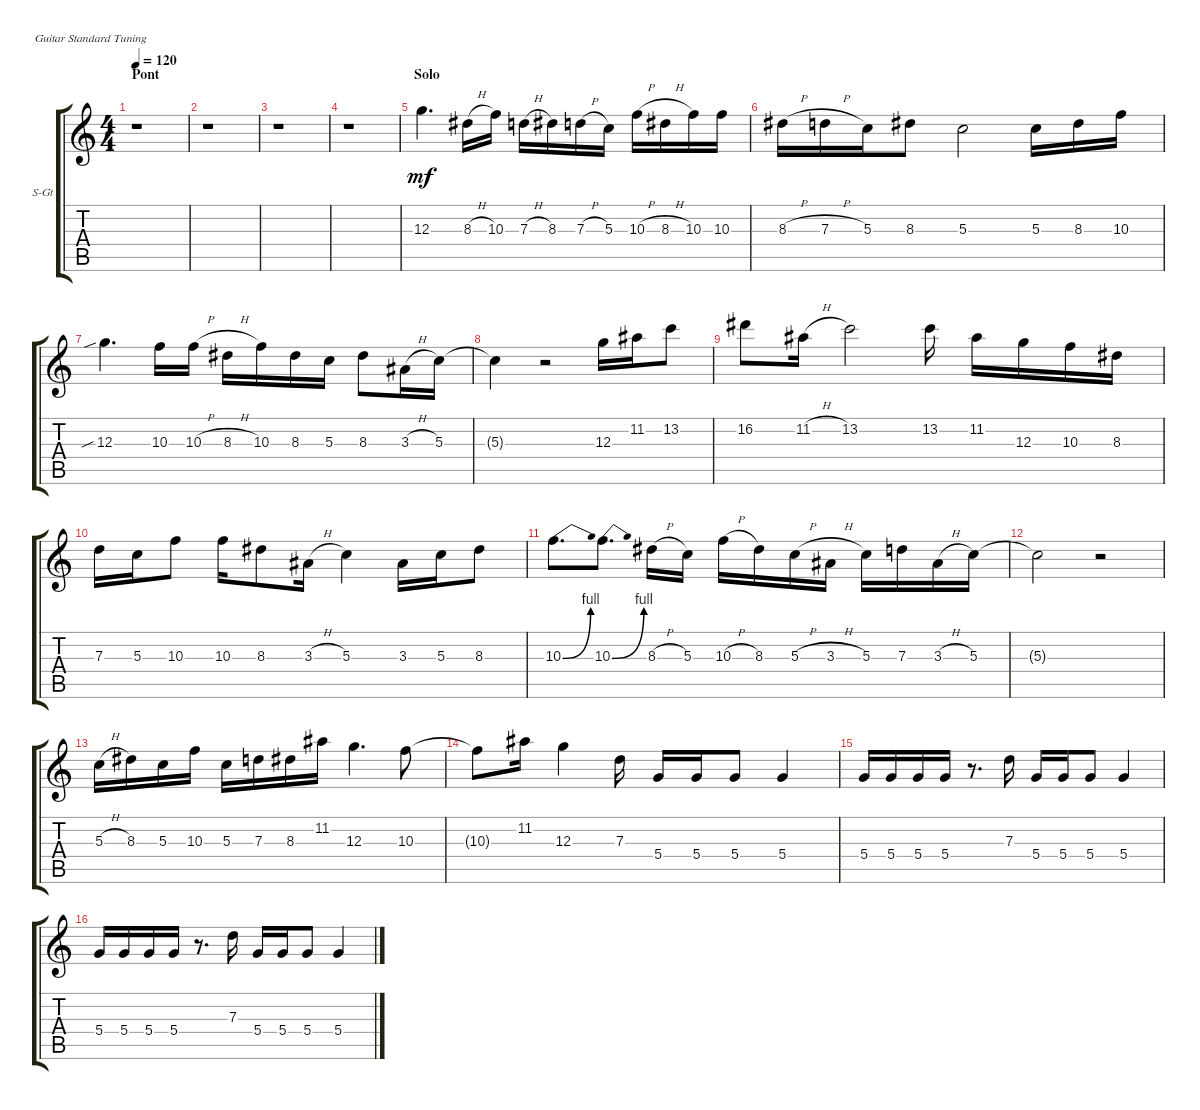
\defaultSystemsLayout 4
\bracketExtendMode groupsimilarinstruments
\firstSystemTrackNameOrientation horizontal
\otherSystemsTrackNameOrientation horizontal
\track ("Steel Guitar" "S-Gt") {instrument acousticguitarsteel}
\staff {score tabs}
\tuning (E4 B3 G3 D3 A2 E2)
\ts (4 4)
\section ("" "Pont")
\tempo 120
\clef g2
\ks c
r.1{dy mf} |
r.1 |
r.1 |
r.1 |
\section ("" "Solo")
12.3.4{d} 8.3{h}.16 10.3.16 7.3{h}.16 8.3.16 7.3{h}.16 5.3.16 10.3{h}.16 8.3{h}.16 10.3.16 10.3.16 |
8.3{h}.16 7.3{h}.16 5.3.16 8.3.8 5.3.2 5.3.16 8.3.16 10.3.16 |
12.3{sib}.4{d} 10.3.16 10.3{h}.16 8.3{h}.16 10.3.16 8.3.16 5.3.16 8.3.8 3.3{h}.16 5.3.16 |
5.3{t}.4 r.2 12.3.16 11.2.16 13.2.8 |
16.2.8 11.2{h}.16 13.2.2 13.2.16 11.2.16 12.3.16 10.3.16 8.3.16 |
7.3.16 5.3.16 10.3.8 10.3.16 8.3.8 3.3{h}.16 5.3.4 3.3.16 5.3.16 8.3.8 |
10.3{be (bend 0 0 15 4)}.8{d} 10.3{be (bend 0 0 15 4)}.8{d} 8.3{h}.16 5.3.16 10.3{h}.16 8.3.16 5.3{h}.16 3.3{h}.16 5.3.16 7.3.16 3.3{h}.16 5.3.16 |
5.3{t}.2 r.2 |
5.3{h}.16 8.3.16 5.3.16 10.3.16 5.3.16 7.3.16 8.3.16 11.2.16 12.3.4{d} 10.3.8 |
10.3{t}.8 11.2.16 12.3.4 7.3.16 5.4.16 5.4.16 5.4.8 5.4.4 |
5.4.16 5.4.16 5.4.16 5.4.16 r.8{d} 7.3.16 5.4.16 5.4.16 5.4.8 5.4.4 |
5.4.16 5.4.16 5.4.16 5.4.16 r.8{d} 7.3.16 5.4.16 5.4.16 5.4.8 5.4.4
